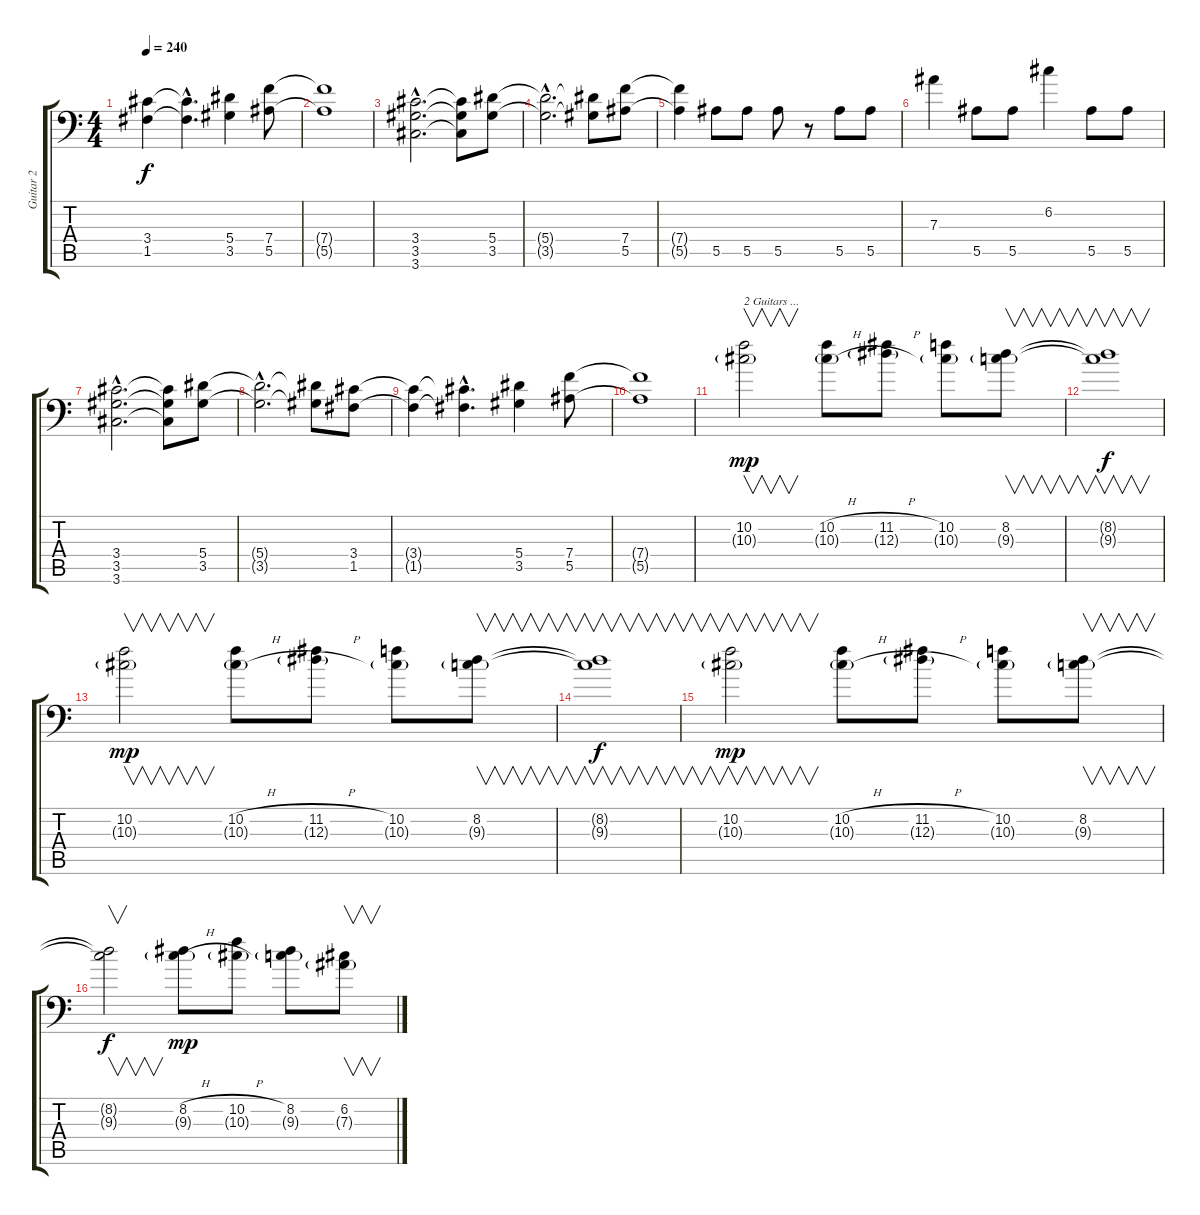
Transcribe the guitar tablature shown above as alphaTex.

\track ("Guitar 2" "Guitar 2") {instrument distortionguitar}
\staff {score tabs}
\tuning (C4 G3 Eb3 Bb2 F2 Bb1) {hide}
\ts (4 4)
\tempo 240
\clef f4
\ks c
(3.4{t} 1.5{t}).4{dy f} (3.4{hac t} 1.5{hac t}).4{d} (5.4 3.5).4 (7.4 5.5).8 |
(7.4{t} 5.5{t}).1 |
(3.4{hac} 3.5{hac} 3.6{hac}).2{d} (3.4{t} 3.5{t} 3.6{t}).8 (5.4 3.5).8 |
(5.4{hac t} 3.5{hac t}).2{d} (5.4{t} 3.5{t}).8 (7.4 5.5).8 |
(7.4{t} 5.5{t}).4 5.5.8 5.5.8 5.5.8 r.8 5.5.8 5.5.8 |
7.3.4 5.5.8 5.5.8 6.2.4 5.5.8 5.5.8 |
(3.4{hac} 3.5{hac} 3.6{hac}).2{d} (3.4{t} 3.5{t} 3.6{t}).8 (5.4 3.5).8 |
(5.4{hac t} 3.5{hac t}).2{d} (5.4{t} 3.5{t}).8 (3.4 1.5).8 |
(3.4{t} 1.5{t}).4 (3.4{hac t} 1.5{hac t}).4{d} (5.4 3.5).4 (7.4 5.5).8 |
(7.4{t} 5.5{t}).1 |
(10.2 10.3{g}).2{v txt "2 Guitars ..." dy mp} (10.2{h} 10.3{h g}).8 (11.2{h} 12.3{h g}).8 (10.2 10.3{g}).8 (8.2 9.3{g}).8{v} |
(8.2{t} 9.3{t}).1{v dy f} |
(10.2 10.3{g}).2{v dy mp} (10.2{h} 10.3{h g}).8 (11.2{h} 12.3{h g}).8 (10.2 10.3{g}).8 (8.2 9.3{g}).8{v} |
(8.2{t} 9.3{t}).1{v dy f} |
(10.2 10.3{g}).2{v dy mp} (10.2{h} 10.3{h g}).8 (11.2{h} 12.3{h g}).8 (10.2 10.3{g}).8 (8.2 9.3{g}).8{v} |
(8.2{t} 9.3{t}).2{v dy f} (8.2{h} 9.3{h g}).8{dy mp} (10.2{h} 10.3{h g}).8 (8.2 9.3{g}).8 (6.2 7.3{g}).8{v}
